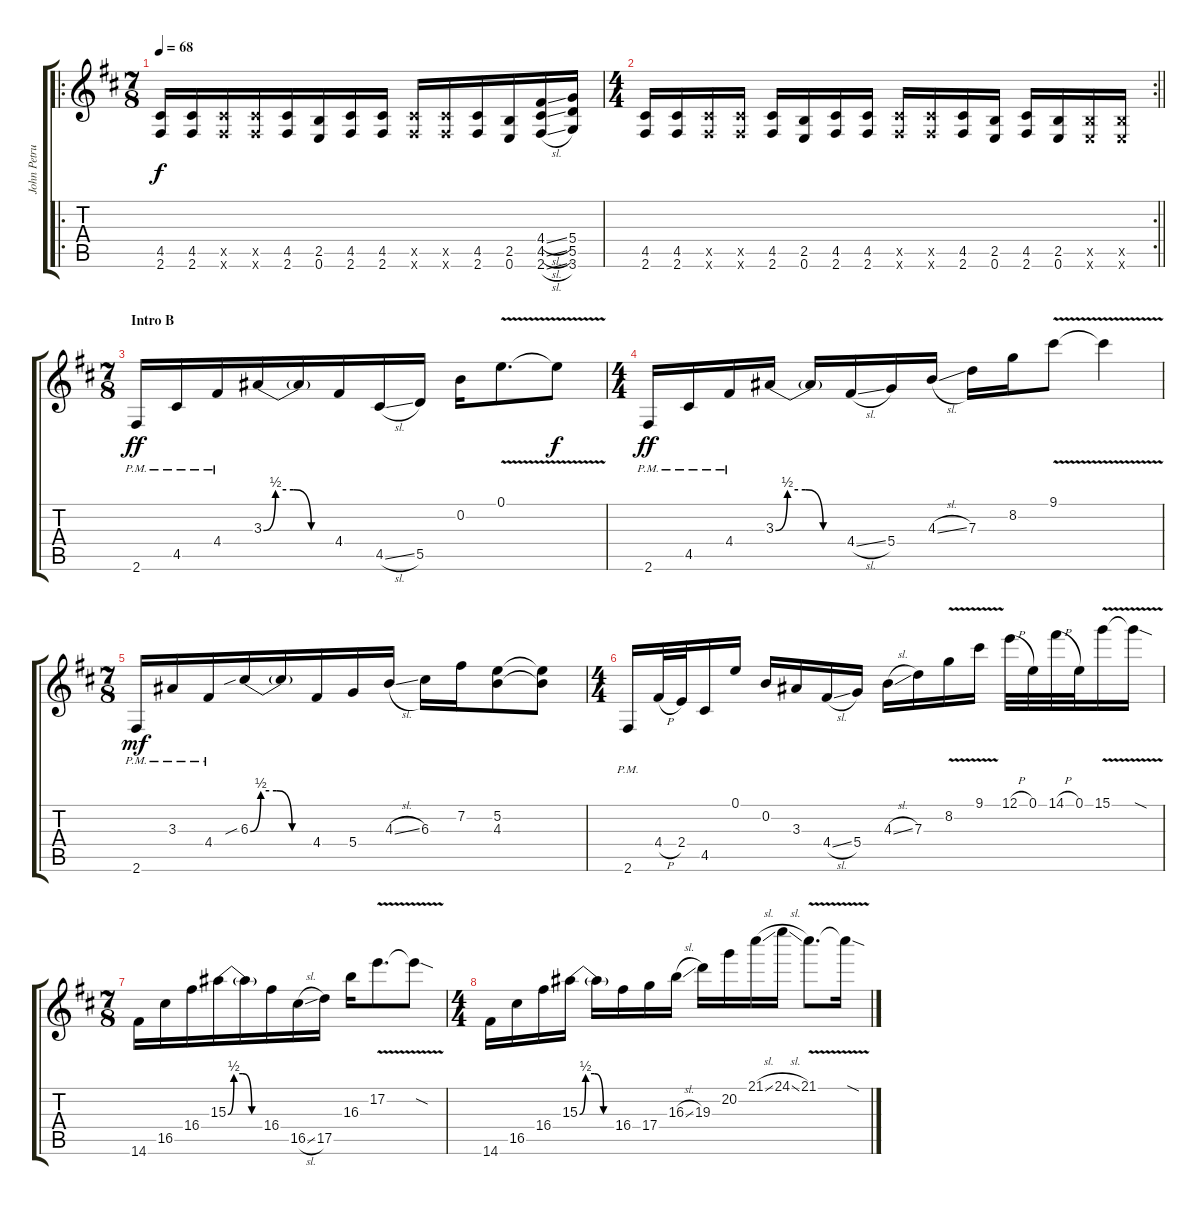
\track ("John Petrucci" "John Petru") {instrument distortionguitar}
\staff {score tabs}
\tuning (E4 B3 G3 D3 A2 E2) {hide}
\ro
\ts (7 8)
\tempo 68
\clef g2
\ks d
(4.5 2.6).16{dy f} (4.5 2.6).16 (4.5{x} 2.6{x}).16 (4.5{x} 2.6{x}).16 (4.5 2.6).16 (2.5 0.6).16 (4.5 2.6).16 (4.5 2.6).16 (4.5{x} 2.6{x}).16 (4.5{x} 2.6{x}).16 (4.5 2.6).16 (2.5 0.6).16 (4.4{sl} 4.5{sl} 2.6{sl}).16 (5.4 5.5 3.6).16 |
\rc 2
\ts (4 4)
\barLineRight lightlight
(4.5 2.6).16 (4.5 2.6).16 (4.5{x} 2.6{x}).16 (4.5{x} 2.6{x}).16 (4.5 2.6).16 (2.5 0.6).16 (4.5 2.6).16 (4.5 2.6).16 (4.5{x} 2.6{x}).16 (4.5{x} 2.6{x}).16 (4.5 2.6).16 (2.5 0.6).16 (4.5 2.6).16 (2.5 0.6).16 (2.5{x} 0.6{x}).16 (2.5{x} 0.6{x}).16 |
\ts (7 8)
\section ("" "Intro B")
2.6{pm}.16{dy ff} 4.5{pm}.16 4.4{pm}.16 3.3{be (custom 0 0 10 2 25 2 40 0 60 0)}.16 3.3{t}.16 4.4.16 4.5{sl}.16 5.5.16 0.2.16 0.1{v}.8{d} 0.1{t}.8{dy f} |
\ts (4 4)
2.6{pm}.16{dy ff} 4.5{pm}.16 4.4{pm}.16 3.3{be (custom 0 0 10 2 25 2 40 0 60 0)}.16 3.3{t}.16 4.4{sl}.16 5.4.16 4.3{sl}.16 7.3.16 8.2.16 9.1{v}.8 9.1{v t}.4 |
\ts (7 8)
2.6{pm}.16{dy mf} 3.3{pm}.16 4.4{pm}.16 6.3{be (custom 0 0 10 2 25 2 40 0 60 0) sib}.16 6.3{t}.16 4.4.16 5.4.16 4.3{sl}.16 6.3.16 7.2.16 (5.2 4.3).8 (5.2{t} 4.3{t}).8 |
\ts (4 4)
2.6{pm}.16 4.4{h}.32 2.4.32 4.5.16 0.1.16 0.2.16 3.3.16 4.4{sl}.16 5.4.16 4.3{sl}.16 7.3.16 8.2{v}.16 9.1{v}.16 12.1{h}.32 0.1.32 14.1{h}.32 0.1.32 15.1{v}.16 15.1{sod t}.16 |
\ts (7 8)
14.6.16 16.5.16 16.4.16 15.3{be (custom 0 0 10 2 25 2 40 0 60 0)}.16 15.3{t}.16 16.4.16 16.5{sl}.16 17.5.16 16.3.16 17.2{v}.8{d} 17.2{sod t}.8 |
\ts (4 4)
14.6.16 16.5.16 16.4.16 15.3{be (custom 0 0 10 2 25 2 40 0 60 0)}.16 15.3{t}.16 16.4.16 17.4.16 16.3{sl}.16 19.3.16 20.2.16 21.1{sl}.16 24.1{sl}.16 21.1{v}.8{d} 21.1{sod t}.16
